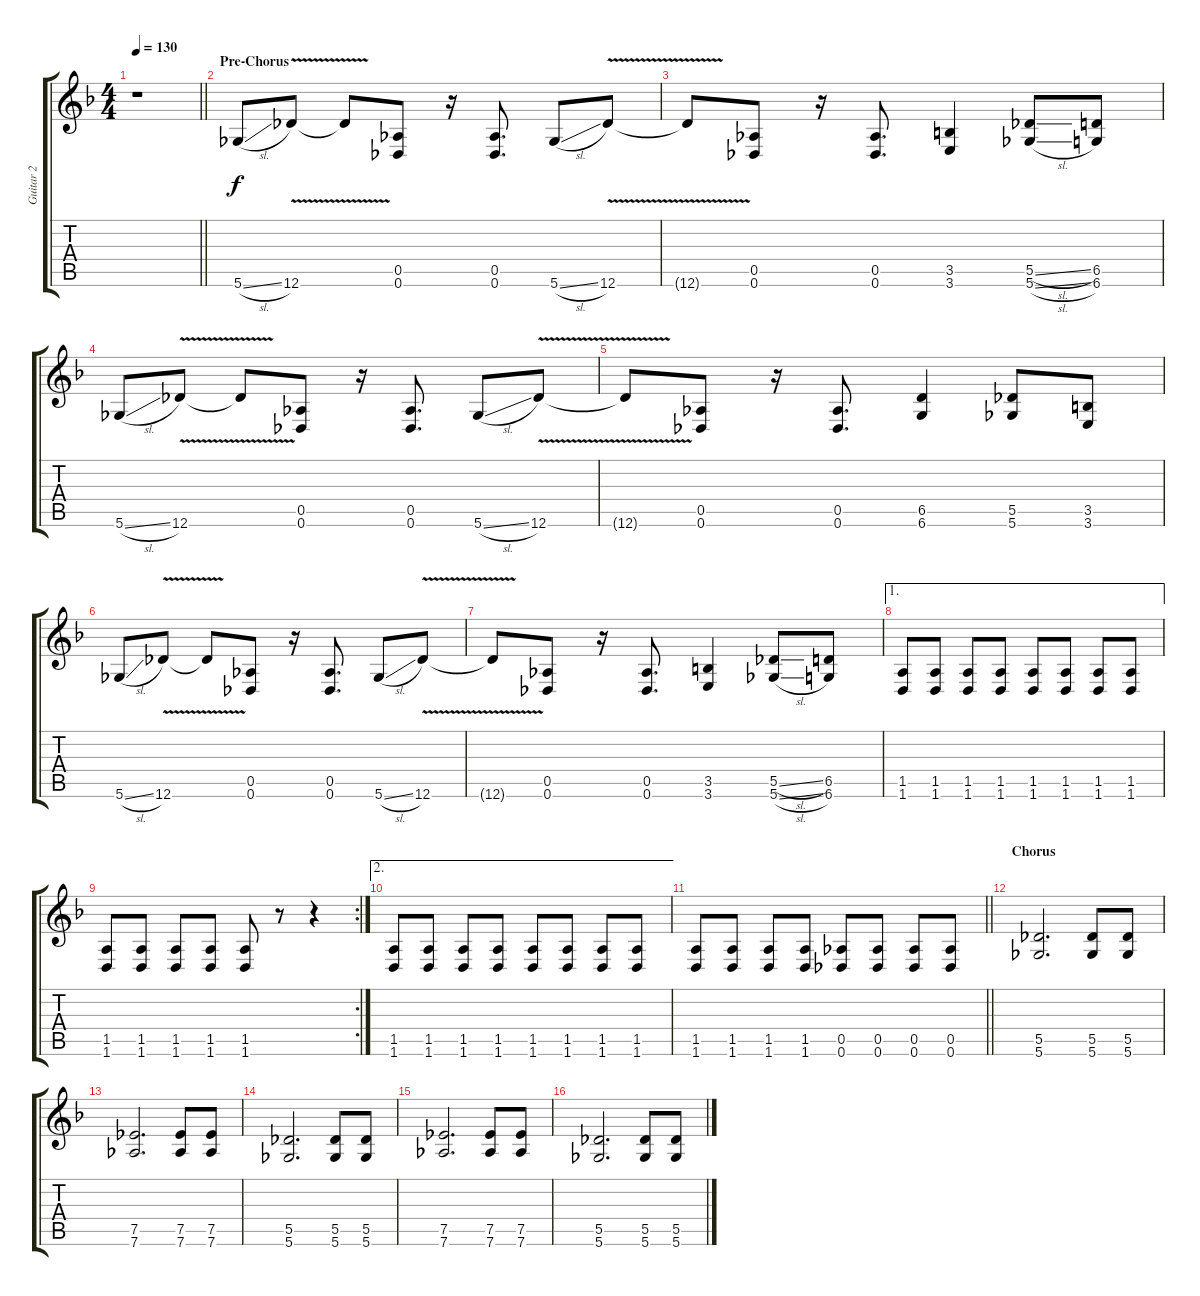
\track ("Guitar 2" "Guitar 2") {instrument distortionguitar}
\staff {score tabs}
\tuning (Eb4 Bb3 Gb3 Db3 Ab2 Db2) {hide}
\ts (4 4)
\tempo 130
\clef g2
\barLineRight lightlight
\ks f
r.1{dy ff} |
\section ("" "Pre-Chorus")
5.6{sl}.8{dy f} 12.6{v}.8 12.6{t}.8 (0.5 0.6).8 r.16 (0.5 0.6).8{d} 5.6{sl}.8 12.6{v}.8 |
12.6{t}.8 (0.5 0.6).8 r.16 (0.5 0.6).8{d} (3.5 3.6).4 (5.5{sl} 5.6{sl}).8 (6.5 6.6).8 |
5.6{sl}.8 12.6{v}.8 12.6{t}.8 (0.5 0.6).8 r.16 (0.5 0.6).8{d} 5.6{sl}.8 12.6{v}.8 |
12.6{t}.8 (0.5 0.6).8 r.16 (0.5 0.6).8{d} (6.5 6.6).4 (5.5 5.6).8 (3.5 3.6).8 |
5.6{sl}.8 12.6{v}.8 12.6{t}.8 (0.5 0.6).8 r.16 (0.5 0.6).8{d} 5.6{sl}.8 12.6{v}.8 |
12.6{t}.8 (0.5 0.6).8 r.16 (0.5 0.6).8{d} (3.5 3.6).4 (5.5{sl} 5.6{sl}).8 (6.5 6.6).8 |
\ae 1
(1.5 1.6).8 (1.5 1.6).8 (1.5 1.6).8 (1.5 1.6).8 (1.5 1.6).8 (1.5 1.6).8 (1.5 1.6).8 (1.5 1.6).8 |
\rc 2
(1.5 1.6).8 (1.5 1.6).8 (1.5 1.6).8 (1.5 1.6).8 (1.5 1.6).8 r.8 r.4 |
\ae 2
(1.5 1.6).8 (1.5 1.6).8 (1.5 1.6).8 (1.5 1.6).8 (1.5 1.6).8 (1.5 1.6).8 (1.5 1.6).8 (1.5 1.6).8 |
\barLineRight lightlight
(1.5 1.6).8 (1.5 1.6).8 (1.5 1.6).8 (1.5 1.6).8 (0.5 0.6).8 (0.5 0.6).8 (0.5 0.6).8 (0.5 0.6).8 |
\section ("" "Chorus")
(5.5 5.6).2{d} (5.5 5.6).8 (5.5 5.6).8 |
(7.5 7.6).2{d} (7.5 7.6).8 (7.5 7.6).8 |
(5.5 5.6).2{d} (5.5 5.6).8 (5.5 5.6).8 |
(7.5 7.6).2{d} (7.5 7.6).8 (7.5 7.6).8 |
(5.5 5.6).2{d} (5.5 5.6).8 (5.5 5.6).8
